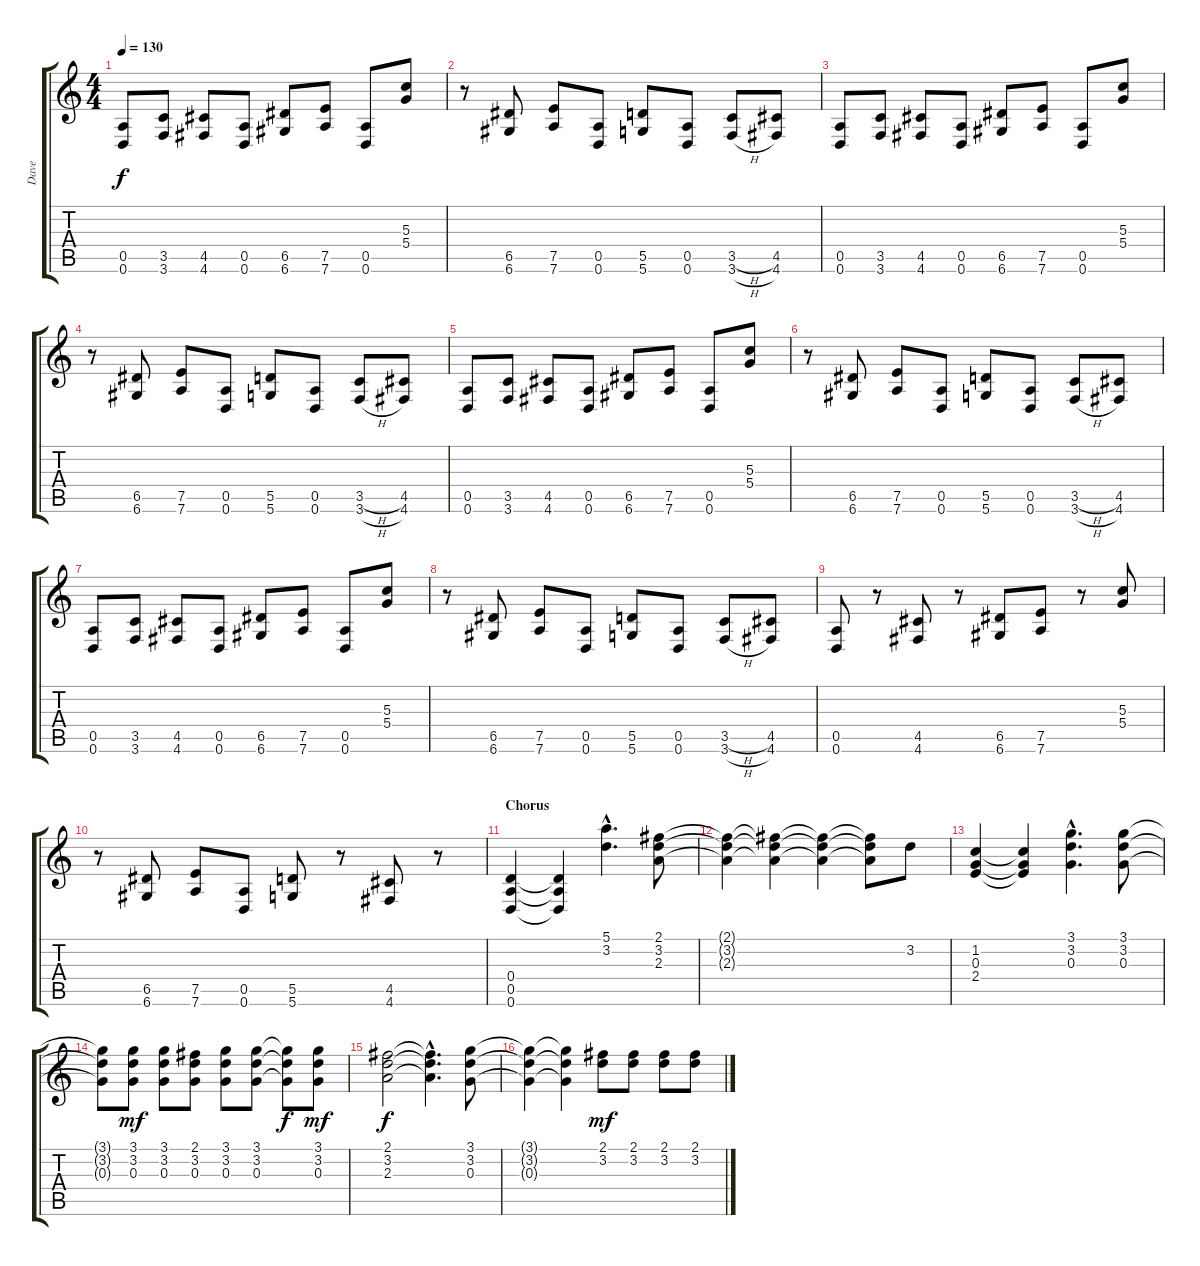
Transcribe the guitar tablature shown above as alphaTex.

\track ("Dave" "Dave") {instrument acousticguitarsteel}
\staff {score tabs}
\tuning (E4 B3 G3 D3 A2 D2) {hide}
\ts (4 4)
\tempo 130
\clef g2
\ks c
(0.5 0.6).8{dy f} (3.5 3.6).8 (4.5 4.6).8 (0.5 0.6).8 (6.5 6.6).8 (7.5 7.6).8 (0.5 0.6).8 (5.3 5.4).8 |
r.8 (6.5 6.6).8 (7.5 7.6).8 (0.5 0.6).8 (5.5 5.6).8 (0.5 0.6).8 (3.5{h} 3.6{h}).8 (4.5 4.6).8 |
(0.5 0.6).8 (3.5 3.6).8 (4.5 4.6).8 (0.5 0.6).8 (6.5 6.6).8 (7.5 7.6).8 (0.5 0.6).8 (5.3 5.4).8 |
r.8 (6.5 6.6).8 (7.5 7.6).8 (0.5 0.6).8 (5.5 5.6).8 (0.5 0.6).8 (3.5{h} 3.6{h}).8 (4.5 4.6).8 |
(0.5 0.6).8 (3.5 3.6).8 (4.5 4.6).8 (0.5 0.6).8 (6.5 6.6).8 (7.5 7.6).8 (0.5 0.6).8 (5.3 5.4).8 |
r.8 (6.5 6.6).8 (7.5 7.6).8 (0.5 0.6).8 (5.5 5.6).8 (0.5 0.6).8 (3.5{h} 3.6{h}).8 (4.5 4.6).8 |
(0.5 0.6).8 (3.5 3.6).8 (4.5 4.6).8 (0.5 0.6).8 (6.5 6.6).8 (7.5 7.6).8 (0.5 0.6).8 (5.3 5.4).8 |
r.8 (6.5 6.6).8 (7.5 7.6).8 (0.5 0.6).8 (5.5 5.6).8 (0.5 0.6).8 (3.5{h} 3.6{h}).8 (4.5 4.6).8 |
(0.5 0.6).8 r.8 (4.5 4.6).8 r.8 (6.5 6.6).8 (7.5 7.6).8 r.8 (5.3 5.4).8 |
r.8 (6.5 6.6).8 (7.5 7.6).8 (0.5 0.6).8 (5.5 5.6).8 r.8 (4.5 4.6).8 r.8 |
\section ("" "Chorus")
(0.4 0.5 0.6).4 (0.4{t} 0.5{t} 0.6{t}).4 (5.1{hac} 3.2{hac}).4{d} (2.1 3.2 2.3).8 |
(2.1{t} 3.2{t} 2.3{t}).4 (2.1{t} 3.2{t} 2.3{t}).4 (2.1{t} 3.2{t} 2.3{t}).4 (2.1{t} 3.2{t} 2.3{t}).8 3.2.8 |
(1.2 0.3 2.4).4 (1.2{t} 0.3{t} 2.4{t}).4 (3.1{hac} 3.2{hac} 0.3{hac}).4{d} (3.1 3.2 0.3).8 |
(3.1{t} 3.2{t} 0.3{t}).8 (3.1 3.2 0.3).8{dy mf} (3.1 3.2 0.3).8 (2.1 3.2 0.3).8 (3.1 3.2 0.3).8 (3.1 3.2 0.3).8 (3.1{t} 3.2{t} 0.3{t}).8{dy f} (3.1 3.2 0.3).8{dy mf} |
(2.1 3.2 2.3).2{dy f} (2.1{hac t} 3.2{hac t} 2.3{hac t}).4{d} (3.1 3.2 0.3).8 |
(3.1{t} 3.2{t} 0.3{t}).4 (3.1{t} 3.2{t} 0.3{t}).4 (2.1 3.2).8{dy mf} (2.1 3.2).8 (2.1 3.2).8 (2.1 3.2).8
